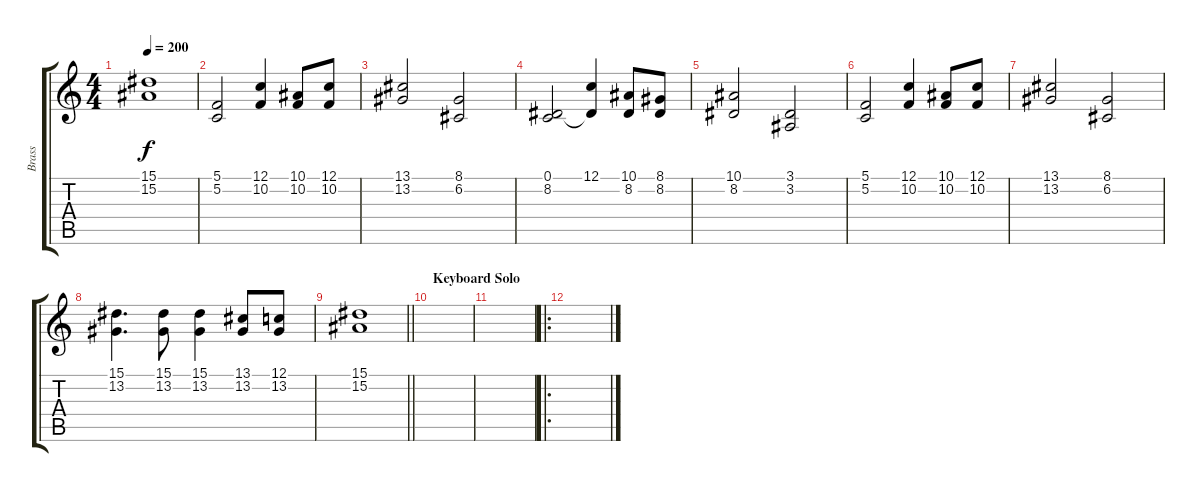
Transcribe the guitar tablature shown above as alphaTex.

\track ("Brass" "Brass") {instrument brasssection}
\staff {score tabs}
\tuning (C4 G3 Eb3 Bb2 F2 C2) {hide}
\ts (4 4)
\tempo 200
\clef g2
\ks c
(15.1 15.2).1{dy f} |
(5.1 5.2).2 (12.1 10.2).4 (10.1 10.2).8 (12.1 10.2).8 |
(13.1 13.2).2 (8.1 6.2).2 |
(0.1 8.2).2 (12.1 8.2{t}).4 (10.1 8.2).8 (8.1 8.2).8 |
(10.1 8.2).2 (3.1 3.2).2 |
(5.1 5.2).2 (12.1 10.2).4 (10.1 10.2).8 (12.1 10.2).8 |
(13.1 13.2).2 (8.1 6.2).2 |
(15.1 13.2).4{d} (15.1 13.2).8 (15.1 13.2).4 (13.1 13.2).8 (12.1 13.2).8 |
\barLineRight lightlight
(15.1 15.2).1 |
\section ("" "Keyboard Solo")
|
|
\ro
